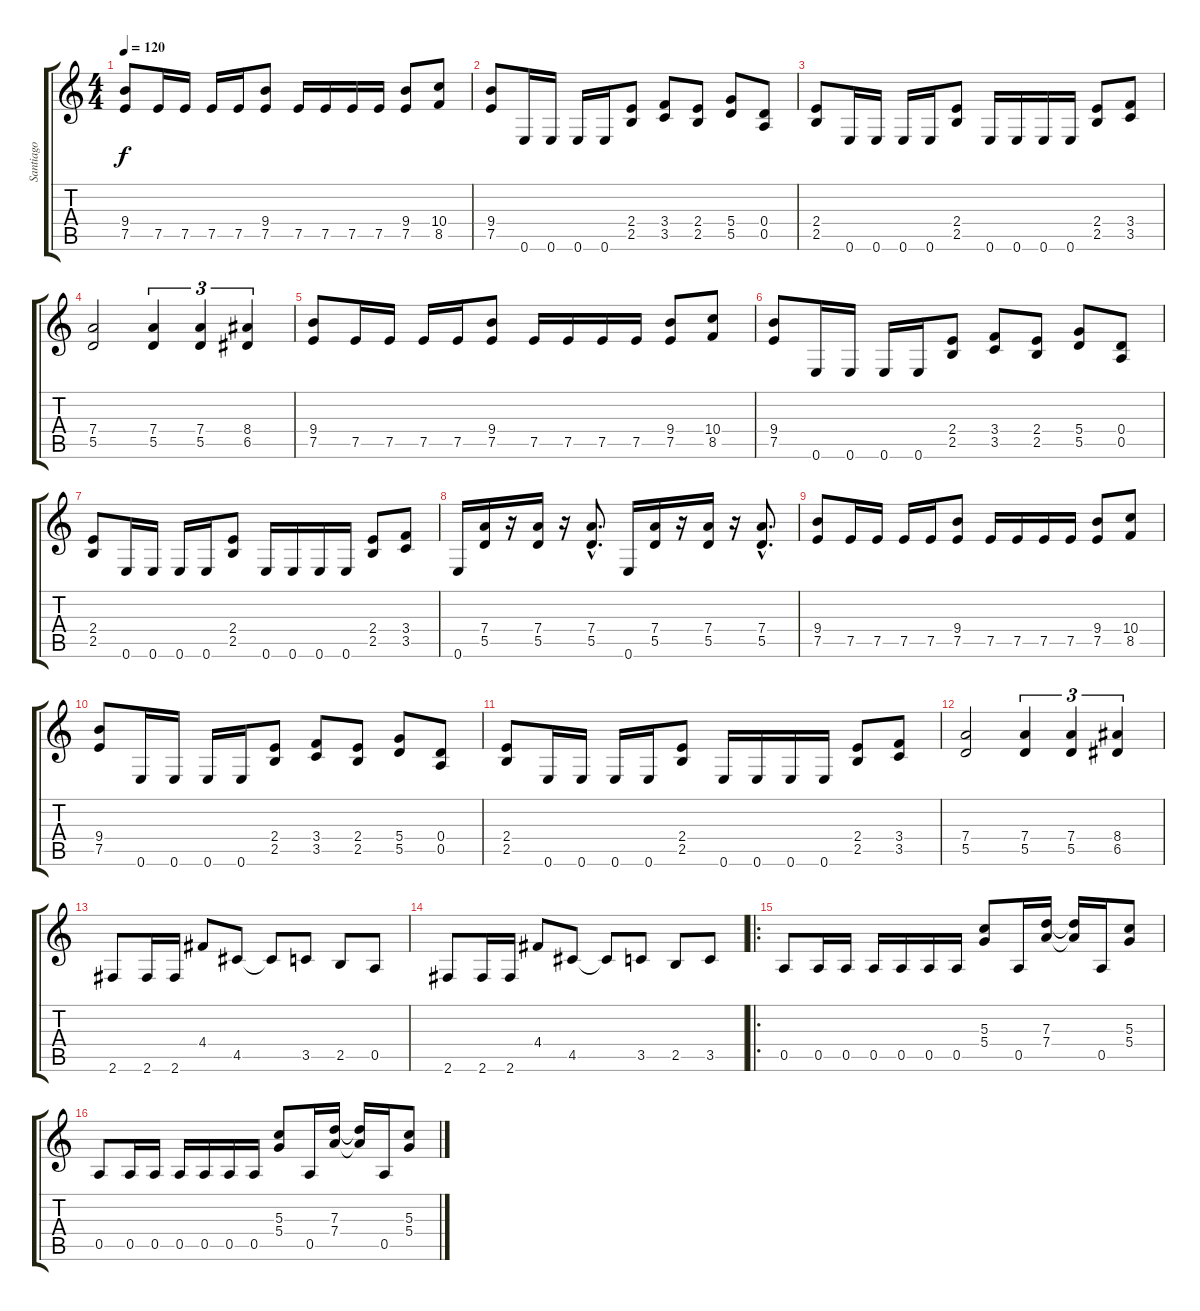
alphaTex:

\track ("Santiago" "Santiago") {instrument distortionguitar}
\staff {score tabs}
\tuning (E4 B3 G3 D3 A2 E2) {hide}
\ts (4 4)
\tempo 120
\clef g2
\ks c
(9.4 7.5).8{dy f} 7.5.16 7.5.16 7.5.16 7.5.16 (9.4 7.5).8 7.5.16 7.5.16 7.5.16 7.5.16 (9.4 7.5).8 (10.4 8.5).8 |
(9.4 7.5).8 0.6.16 0.6.16 0.6.16 0.6.16 (2.4 2.5).8 (3.4 3.5).8 (2.4 2.5).8 (5.4 5.5).8 (0.4 0.5).8 |
(2.4 2.5).8 0.6.16 0.6.16 0.6.16 0.6.16 (2.4 2.5).8 0.6.16 0.6.16 0.6.16 0.6.16 (2.4 2.5).8 (3.4 3.5).8 |
(7.4 5.5).2 (7.4 5.5).4{tu (3 2)} (7.4 5.5).4{tu (3 2)} (8.4 6.5).4{tu (3 2)} |
(9.4 7.5).8 7.5.16 7.5.16 7.5.16 7.5.16 (9.4 7.5).8 7.5.16 7.5.16 7.5.16 7.5.16 (9.4 7.5).8 (10.4 8.5).8 |
(9.4 7.5).8 0.6.16 0.6.16 0.6.16 0.6.16 (2.4 2.5).8 (3.4 3.5).8 (2.4 2.5).8 (5.4 5.5).8 (0.4 0.5).8 |
(2.4 2.5).8 0.6.16 0.6.16 0.6.16 0.6.16 (2.4 2.5).8 0.6.16 0.6.16 0.6.16 0.6.16 (2.4 2.5).8 (3.4 3.5).8 |
0.6.16 (7.4 5.5).16 r.16 (7.4 5.5).16 r.16 (7.4{hac} 5.5{hac}).8{d} 0.6.16 (7.4 5.5).16 r.16 (7.4 5.5).16 r.16 (7.4{hac} 5.5{hac}).8{d} |
(9.4 7.5).8 7.5.16 7.5.16 7.5.16 7.5.16 (9.4 7.5).8 7.5.16 7.5.16 7.5.16 7.5.16 (9.4 7.5).8 (10.4 8.5).8 |
(9.4 7.5).8 0.6.16 0.6.16 0.6.16 0.6.16 (2.4 2.5).8 (3.4 3.5).8 (2.4 2.5).8 (5.4 5.5).8 (0.4 0.5).8 |
(2.4 2.5).8 0.6.16 0.6.16 0.6.16 0.6.16 (2.4 2.5).8 0.6.16 0.6.16 0.6.16 0.6.16 (2.4 2.5).8 (3.4 3.5).8 |
(7.4 5.5).2 (7.4 5.5).4{tu (3 2)} (7.4 5.5).4{tu (3 2)} (8.4 6.5).4{tu (3 2)} |
2.6.8 2.6.16 2.6.16 4.4.8 4.5.8 4.5{t}.8 3.5.8 2.5.8 0.5.8 |
2.6.8 2.6.16 2.6.16 4.4.8 4.5.8 4.5{t}.8 3.5.8 2.5.8 3.5.8 |
\ro
0.5.8 0.5.16 0.5.16 0.5.16 0.5.16 0.5.16 0.5.16 (5.3 5.4).8 0.5.16 (7.3 7.4).16 (7.3{t} 7.4{t}).16 0.5.16 (5.3 5.4).8 |
0.5.8 0.5.16 0.5.16 0.5.16 0.5.16 0.5.16 0.5.16 (5.3 5.4).8 0.5.16 (7.3 7.4).16 (7.3{t} 7.4{t}).16 0.5.16 (5.3 5.4).8
